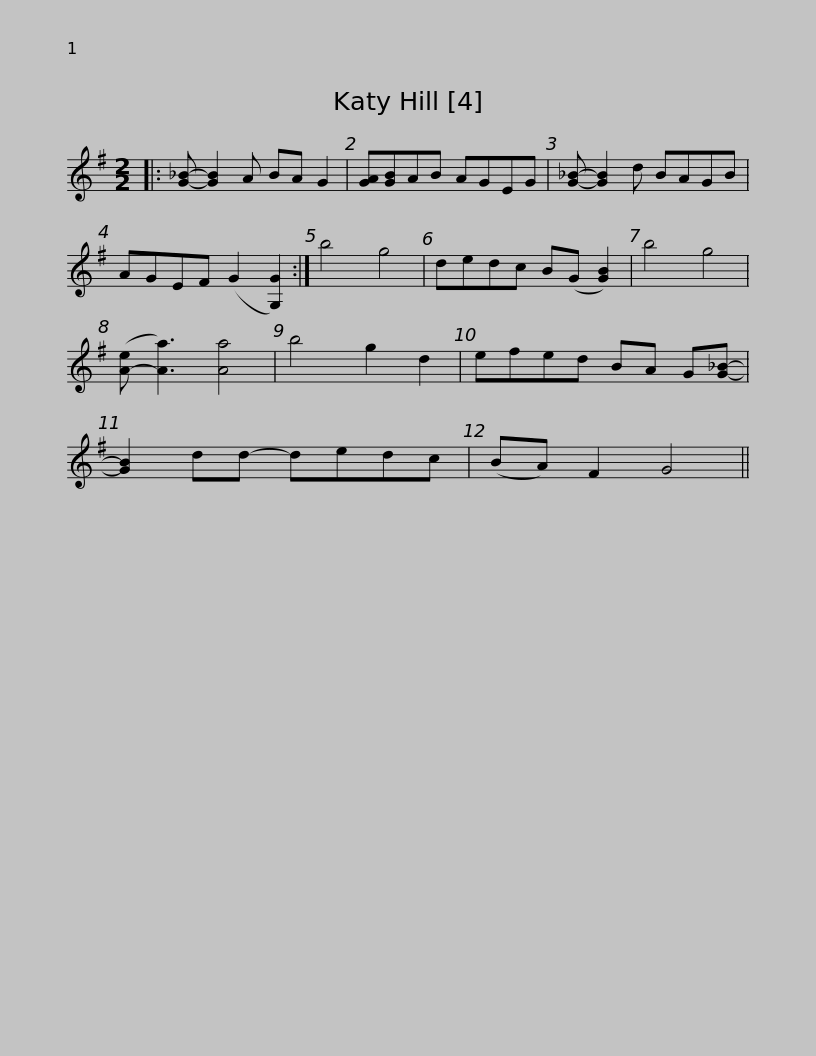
X:1
L:1/8
M:2/2
I:linebreak $
K:G
V:1 treble
V:1
|: [G_B]- [GB]2 A BA G2 | [GA][GB]AB AGEG | [G_B]- [GB]2 d BAGB | AGEF (G2 [G,G]2) :| b4 g4 | %5
 dedc B(G [GB]2) |$ b4 g4 | ([A-e] [Aa]3) [Aa]4 | b4 g2 d2 | efed BA G[G_B]- | %10
 [GB]2 dd- dedc | (BA) F2 G4 || %12
